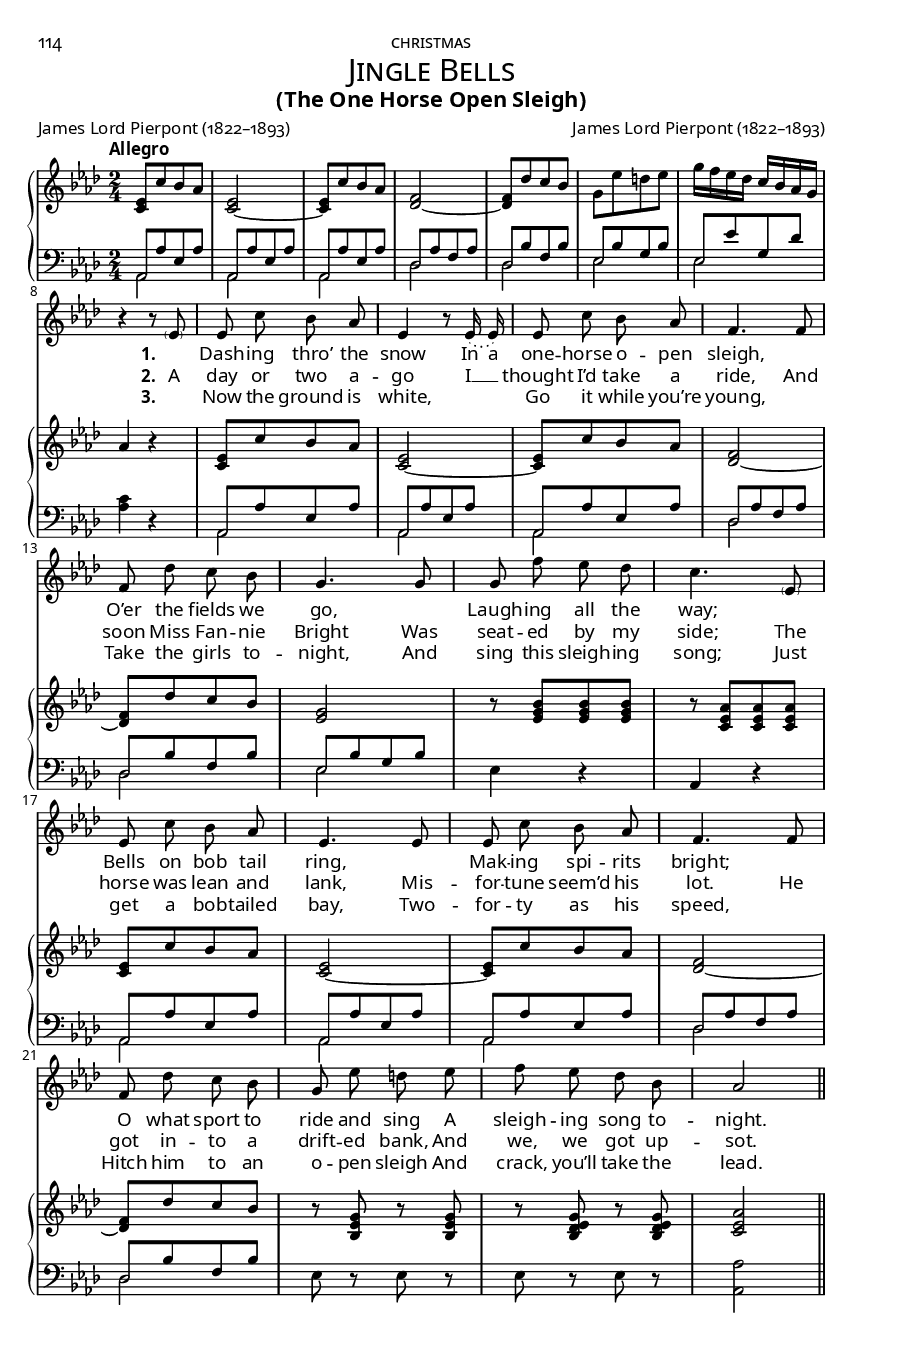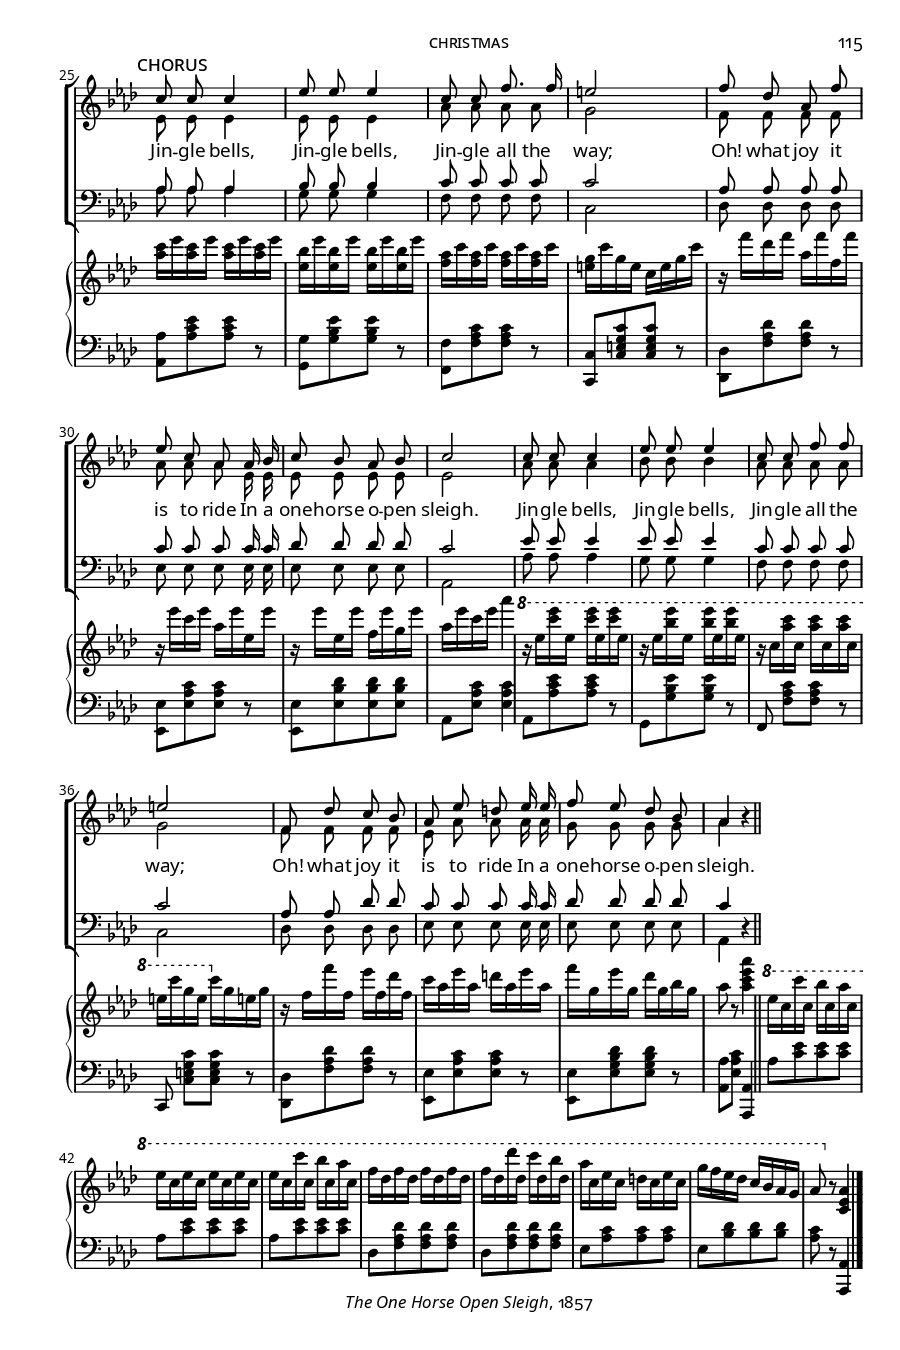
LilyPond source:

\version "2.14.2"
\include "util.ly"
\header {
  title = \markup{\override #'(font-name . "Garamond Premr Pro Smbd Subh"){ \abs-fontsize #15 \smallCapsOldStyle"Jingle Bells"}}
  subtitle = \markup{{ \abs-fontsize #10.5 "(The One Horse Open Sleigh)"}}
  poet = \markup\oldStyleNum"James Lord Pierpont (1822–1893)"
  composer = \markup\oldStyleNum"James Lord Pierpont (1822–1893)"
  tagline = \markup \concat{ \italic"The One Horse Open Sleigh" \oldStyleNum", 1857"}
}
\paper {
  %print-all-headers = ##f
  paper-height = 9\in
  paper-width = 6\in
  indent = 0\in
  %system-system-spacing = #'((basic-distance . 10) (padding . 0))
  system-system-spacing =
    #'((basic-distance . 0)
       (minimum-distance . 0)
       (padding . -5)
       (stretchability . 100))
  last-bottom-spacing =
    #'((basic-distance . 0)
       (minimum-distance . 0)
       (padding . 0)
       (stretchability . 0))
  ragged-last-bottom = ##f
  ragged-bottom = ##f
  two-sided = ##t
  inner-margin = 0.5\in
  outer-margin = 0.25\in
  top-margin = 0.25\in
  bottom-margin = 0.25\in
  first-page-number = #114
  print-first-page-number = ##t
  headerLine = \markup{ \smallCapsOldStyle"christmas"}
  oddHeaderMarkup = \markup\fill-line{
     \abs-fontsize #8.5
     \combine 
        \fill-line{"" \on-the-fly #print-page-number-check-first
        \oldStylePageNum""
        }
        \fill-line{\headerLine}
  }
  evenHeaderMarkup = \markup {
     \abs-fontsize #8.5
     \combine
        \on-the-fly #print-page-number-check-first
        \oldStylePageNum""
        \fill-line{\headerLine}
  }
}
#(set-global-staff-size 14.8) \paper{ #(define fonts (make-pango-font-tree "GoudyOlSt BT" "Garamond Premier Pro" "Garamond Premier Pro" (/ 14.8 20))) }
%6.14 #(set-global-staff-size 14.1) \paper{ #(define fonts (make-pango-font-tree "Garamond Premr Pro" "Garamond Premr Pro" "Garamond Premr Pro" (/ 14.1 20))) }
global = {
  \key aes \major
  \time 2/4
  \override DynamicLineSpanner #'staff-padding = #0.0
  \override DynamicLineSpanner #'Y-extent = #'(-1 . 1)
  \autoBeamOff
}

sopMusic = \relative c' {
  \tempo "Allegro"
  \slurDotted
  \oneVoice
  s2*7 | \break
  
  r4 r8 \parenthesize ees8 |
  ees c' bes aes |
  ees4 r8 ees16( ees16) |
  ees8 c' bes aes|
  f4. f8 |
  f des' c bes |
  
  g4. g8 |
  g f' ees des |
  c4. \parenthesize ees,8 |
  ees c' bes aes |
  ees4. ees8 |
  ees c' bes aes |
  
  f4. f8 |
  f des' c bes |
  g ees' d ees |
  f ees des bes |
  aes2 \bar "||" \break
  
  %page2
  \voiceOne
  \once \override Score.RehearsalMark #'self-alignment-X = #LEFT
  \mark\markup\smallCapsOldStyle"chorus"
  c8 c c4 |
  ees8 ees ees4 |
  c8 c f8. f16 |
  e2 |
  f8 des aes f' |
  
  ees8 c aes aes16 bes |
  c8 bes aes bes |
  c2 |
  c8 c c4 |
  ees8 ees ees4 |
  
  %page3
  c8 c f f |
  e2 |
  f,8 des' c bes |
  aes ees' d ees16 ees |
  f8 ees des bes aes4 b\rest \bar"||"
}
sopWords = \lyricmode {
  
}

altoMusic = \relative c' {
  s2*24 |
  
  %page2
  ees8 ees ees4 |
  ees8 ees ees4 |
  aes8 aes aes aes |
  g2 |
  f8 f f f |
  
  aes8 aes aes ees16 ees |
  ees8 ees ees ees |
  ees2 |
  aes8 aes aes4 |
  bes8 bes bes4 |
  
  %page3
  aes8 aes aes aes |
  g2 |
  f8 f f f |
  ees aes aes aes16 aes |
  g8 g g g |
  aes4 s \bar"||"
}
altoWords = \lyricmode {
  \set stanza = #"1. "
  \set ignoreMelismata = ##t
  \skip1 Dash -- ing thro’ the snow
    In a one -- horse o -- pen sleigh, \skip1
  O’er the fields we go,
    \skip1 Laugh -- ing all the way;
  \skip1 Bells on bob  tail ring, \skip1
    Mak -- ing spi -- rits bright;
  \skip1 O what sport to ride and sing
    A sleigh -- ing song to -- night.
}
altoChorusWords = \lyricmode {
  \dropLyricsXII
  
  Jin -- gle bells,
    Jin -- gle bells,
    Jin -- gle all the way;
  Oh! what joy it is to ride
    In a one -- horse o -- pen sleigh.
    
  Jin -- gle bells,
    Jin -- gle bells,
    Jin -- gle all the way;
  Oh! what joy it is to ride
    In a one -- horse o -- pen sleigh.
}
altoWordsII = \lyricmode {
%\markup\italic
  \set stanza = #"2. "
  \set ignoreMelismata = ##t
  A day or two a -- go I __ _ thought I’d take a ride,
  And soon Miss Fan -- nie Bright Was seat -- ed by my side;
  The horse was lean and lank,
  Mis -- for -- tune seem’d his lot.
  He got in -- to a drift -- ed bank, And we, we got up -- sot.
}
altoWordsIII = \lyricmode {
  \set stanza = #"3. "
  \set ignoreMelismata = ##t
  \skip1 Now the ground is white, \skip1\skip1
  Go it while you’re young, \skip1
  Take the girls to -- night, And sing this sleigh -- ing song;
  Just get a bob -- tailed bay,
  Two -- for -- ty as his speed,
  \skip1 Hitch him to an o -- pen sleigh
  And crack, you’ll take the lead.
}
altoWordsIV = \lyricmode {
}
altoWordsV = \lyricmode {
}
altoWordsVI = \lyricmode {
}
tenorMusic = \relative c' {
  \autoBeamOff
  \slurDotted
  s2*24 |
  
  %page2
  aes8 aes aes4 |
  bes8 bes bes4 |
  c8 c c c |
  c2 |
  aes8 aes aes aes |
  
  c8 c c c16 c |
  des8 des des des |
  c2 |
  ees8 ees ees4 |
  ees8 ees ees4 |
  
  %page3
  c8 c c c |
  c2 |
  aes8 aes des des |
  c c c c16 c |
  des8 des des des |
  c4 s \bar "||"
}
tenorWords = \lyricmode {

}

bassMusic = \relative c' {
\autoBeamOff
\slurDotted
  s2*24 |
  
  %page2
  aes8 aes aes4 |
  g8 g g4 |
  f8 f f f |
  c2 |
  des8 des des des |
  
  ees8 ees ees ees16 ees |
  ees8 ees ees ees |
  aes,2 |
  aes'8 aes aes4 |
  g8 g g4 |
  
  %page3
  f8 f f f |
  c2 |
  des8 des des des |
  ees ees ees ees16 ees |
  ees8 ees ees ees |
  aes,4 d4\rest \bar"||"
}
bassWords = \lyricmode {

}

pianoRH = \relative c' {
  \set Staff.midiInstrument = "piano"
  <c ees>8[ c' bes aes] |
  <ees c~>2 |
  q8[ c' bes aes] |
  <f des~>2 |
  q8[ des' c bes] |
  g[ ees' d ees] |
  g16[ f ees des] c[ bes aes g] |
  
  aes4 r |
  <ees c>8[ c' bes aes] |
  <ees c~>2 |
  q8[ c' bes aes] |
  <f des~>2 |
  q8[ des' c bes] |
  
  <g ees>2 |
  r8 <bes g ees>8[ q q] |
  r8 <aes ees c>[ q q] |
  <ees c>8[ c' bes aes] |
  <ees c~>2 |
  q8[ c' bes aes] |
  
  <f des~>2 |
  q8[ des' c bes] |
  r8 <g ees bes> r q |
  r <g ees des bes> r q |
  <aes ees c>2 |
  
  %page2
  <aes' c>16[ ees' q ees] q[ ees q ees] |
  <bes ees,>[ ees q ees] q[ ees q ees] |
  <aes, f>[ c q c] q[ c q c] |
  <g e>[ c g e] c[ e g c] |
  r f[ des f] aes,[ f' f, f'] |
  
  r ees[ c ees] aes,[ ees' ees, ees'] |
  r ees[ ees, ees'] f,[ ees' g, ees'] |
  aes,[ ees' c ees] aes4 |
  \ottava #1
  r16 ees[ <c' ees> ees,] q[ ees q ees] |
  r ees[ <bes' ees> ees,] q[ ees q ees] |
  
  %page3
  r c[ <aes' c> c,] q[ c q c] |
  e[ c' g e] \ottava #0 c[ g e g] |
  r f[ f' f,] ees'[ f, des' f,] |
  c'[ aes ees' aes,] d[ aes ees' aes,] |
  f'[ g, ees' g,] des'[ g, bes g] |
  aes8 r <aes c ees aes>4 \bar"||"
  
  \ottava #1
  ees'16[ c c' c,] bes'[ c, aes' c,] |
  ees[ c ees c] ees[ c ees c] |
  ees[ c c' c,] bes'[ c, aes' c,] |
  f[ des f des] f[ des f des] |
  f[ des des' des,] c'[ des, bes' des,] |
  aes'[ c, ees c] d[ c ees c] |
  g'[ f ees des] c[ bes aes g] |
  aes8 \ottava #0 r <aes, ees c>4 \bar "|."
}
pianoLH = \relative c {
  \set Staff.midiInstrument = "piano"
  \mergeDifferentlyHeadedOn
  \mergeDifferentlyDottedOn
  << {aes8[ aes' ees aes]
      aes,8[ aes' ees aes]
      aes,8[ aes' ees aes]
      des,[ aes' f aes]
      des,[ bes' f bes]
      ees,[ bes' g bes] |
      ees,[ ees' g, des'] } \\
     {aes,2 | aes | aes | des | des | ees | ees } >> |
     
  <aes c>4 r |
  << {aes,8[ aes' ees aes] |
      aes,8[ aes' ees aes] |
      aes,8[ aes' ees aes] |
      des,[ aes' f aes] |
      des,[ bes' f bes] |
     
      ees,[ bes' g bes] | } \\
     {aes,2 | aes | aes | des | des
     
      ees | } >>
  ees4 r |
  aes, r |
  << {aes8[ aes' ees aes]
      aes,8[ aes' ees aes]
      aes,8[ aes' ees aes]
      
      des,[ aes' f aes]
      des,[ bes' f bes]} \\
     {aes,2 | aes | aes |
     
      des | des } >> |
  ees8 r ees8 r |
  ees r ees r |
  <aes aes,>2 |
  
  %page2
  q8[ <aes c ees> q] r |
  <g g,>[ <g bes ees> q] r |
  <f f,>[ <f aes c> q] r |
  <c c,>[ <c e g c> q] r |
  <des des,>[ <f aes des> q] r |
  
  <ees ees,>[ <ees aes c> q] r |
  <ees ees,>[ <ees bes' des> q q] |
  aes,[ <ees' aes c>] q4 |
  aes,8[ <aes' c ees> q] r |
  g,[ <g' bes ees> q] r |
  
  %page3
  f,8 <f' aes c>[ q] r |
  c,8 <c' e g c>[ q] r |
  <des des,>8[ <f aes des> q] r |
  <ees ees,>[ <ees aes c> q] r |
  <ees ees,>[ <ees g bes des> q] r |
  <aes aes,>[ <ees aes c>] <aes, aes,>4 \bar"||"
  
  aes'8[ <c ees> q q] |
  aes[ q q q] |
  aes[ q q q] |
  des,[ <f aes des> q q] |
  des[ q q q ] |
  ees[ <aes c> q q] |
  ees[ <bes' des> q q] |
  <aes c> r <aes, aes,>4 \bar"|."
}

\score {
  <<
   \new ChoirStaff <<
    \new Staff = women <<
      \new Voice = "sopranos" { \voiceOne << \global \sopMusic >> }
      \new Voice = "altos" { \voiceTwo << \global \altoMusic >> }
    >>
    \new Lyrics \with { alignAboveContext = #"women" \override VerticalAxisGroup #'nonstaff-relatedstaff-spacing = #'((basic-distance . 1))} \lyricsto "sopranos" \sopWords
     \new Lyrics = "altosVI"  \with { alignBelowContext = #"women" \override VerticalAxisGroup #'nonstaff-relatedstaff-spacing = #'((basic-distance . 1))} \lyricsto "sopranos" \altoWordsVI
    \new Lyrics = "altosV"  \with { alignBelowContext = #"women" \override VerticalAxisGroup #'nonstaff-relatedstaff-spacing = #'((basic-distance . 1))} \lyricsto "sopranos" \altoWordsV
    \new Lyrics = "altosIV"  \with { alignBelowContext = #"women" \override VerticalAxisGroup #'nonstaff-relatedstaff-spacing = #'((basic-distance . 1))} \lyricsto "sopranos" \altoWordsIV
    \new Lyrics = "altosIII"  \with { alignBelowContext = #"women" \override VerticalAxisGroup #'nonstaff-relatedstaff-spacing = #'((basic-distance . 1))} \lyricsto "sopranos" \altoWordsIII
    \new Lyrics = "altosII"  \with { alignBelowContext = #"women" \override VerticalAxisGroup #'nonstaff-relatedstaff-spacing = #'((basic-distance . 1))} \lyricsto "sopranos" \altoWordsII
    \new Lyrics = "altos"  \with { alignBelowContext = #"women" \override VerticalAxisGroup #'nonstaff-relatedstaff-spacing = #'((padding . 0.5))} \lyricsto "sopranos" \altoWords
    \new Lyrics = "altosChorus"  \with { alignBelowContext = #"women" \override VerticalAxisGroup #'nonstaff-relatedstaff-spacing = #'((padding . -1))} \lyricsto "altos" \altoChorusWords
   \new Staff = men <<
      \clef bass
      \new Voice = "tenors" { \voiceOne << \global \tenorMusic >> }
      \new Voice = "basses" { \voiceTwo << \global \bassMusic >> }
    >>
    \new Lyrics \with { alignAboveContext = #"men" \override VerticalAxisGroup #'nonstaff-relatedstaff-spacing = #'((basic-distance . 1)) } \lyricsto "tenors" \tenorWords
    \new Lyrics \with { alignBelowContext = #"men" \override VerticalAxisGroup #'nonstaff-relatedstaff-spacing = #'((basic-distance . 1)) } \lyricsto "basses" \bassWords
  >>
    \new PianoStaff << \new Staff { \global \new Voice { \pianoRH } } \new Staff { \global \clef "bass" \pianoLH } >>
  >>
  \layout {
    \context {
      \Score
      \override SpacingSpanner #'base-shortest-duration = #(ly:make-moment 1 2)
      \override SpacingSpanner #'common-shortest-duration = #(ly:make-moment 1 2)
    }
    \context {
      % Remove all empty staves
      \Staff \RemoveEmptyStaves
      \override VerticalAxisGroup #'remove-first = ##t
      \override VerticalAxisGroup #'minimum-Y-extent = #'(-3 . 3)
      \override VerticalAxisGroup #'staff-staff-spacing =
      #'((basic-distance . 5)
         (minimum-distance . 1)
         (padding . 1)
         (stretchability . 2))
    }
    \context {
      \Lyrics
      \override LyricText #'X-offset = #center-on-word
    }
  }
  \midi {
    \tempo 4 = 105
    \set Staff.midiInstrument = "flute"
  
    \context {
      \Voice
      \remove "Dynamic_performer"
    }
  }
}
